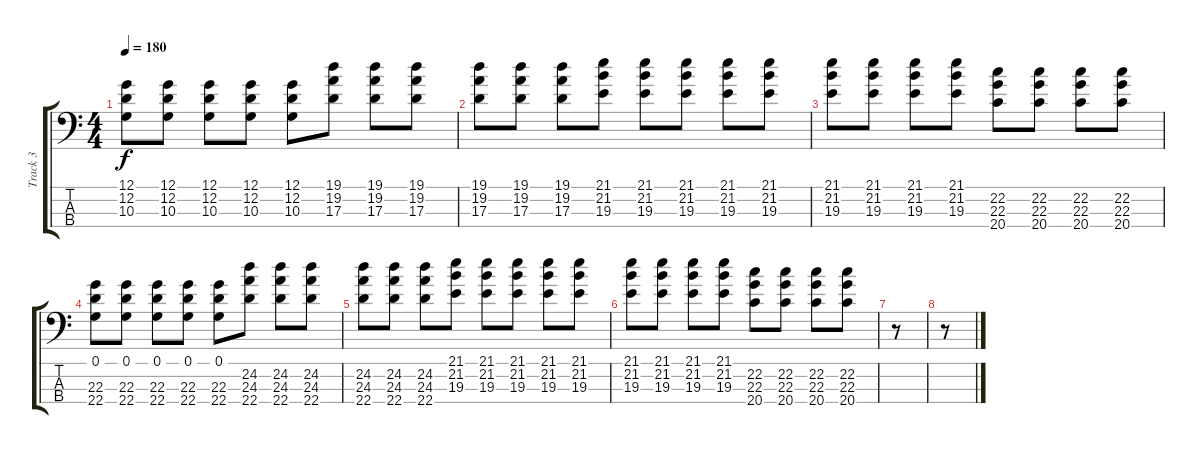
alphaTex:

\track ("Track 3" "Track 3") {instrument fretlessbass}
\staff {score tabs}
\tuning (G2 D2 A1 E1) {hide}
\ts (4 4)
\tempo 180
\clef f4
\ks c
(12.1 12.2 10.3).8{dy f} (12.1 12.2 10.3).8 (12.1 12.2 10.3).8 (12.1 12.2 10.3).8 (12.1 12.2 10.3).8 (19.1 19.2 17.3).8 (19.1 19.2 17.3).8 (19.1 19.2 17.3).8 |
(19.1 19.2 17.3).8 (19.1 19.2 17.3).8 (19.1 19.2 17.3).8 (21.1 21.2 19.3).8 (21.1 21.2 19.3).8 (21.1 21.2 19.3).8 (21.1 21.2 19.3).8 (21.1 21.2 19.3).8 |
(21.1 21.2 19.3).8 (21.1 21.2 19.3).8 (21.1 21.2 19.3).8 (21.1 21.2 19.3).8 (22.2 22.3 20.4).8 (22.2 22.3 20.4).8 (22.2 22.3 20.4).8 (22.2 22.3 20.4).8 |
(0.1 22.3 22.4).8 (0.1 22.3 22.4).8 (0.1 22.3 22.4).8 (0.1 22.3 22.4).8 (0.1 22.3 22.4).8 (24.2 24.3 22.4).8 (24.2 24.3 22.4).8 (24.2 24.3 22.4).8 |
(24.2 24.3 22.4).8 (24.2 24.3 22.4).8 (24.2 24.3 22.4).8 (21.1 21.2 19.3).8 (21.1 21.2 19.3).8 (21.1 21.2 19.3).8 (21.1 21.2 19.3).8 (21.1 21.2 19.3).8 |
(21.1 21.2 19.3).8 (21.1 21.2 19.3).8 (21.1 21.2 19.3).8 (21.1 21.2 19.3).8 (22.2 22.3 20.4).8 (22.2 22.3 20.4).8 (22.2 22.3 20.4).8 (22.2 22.3 20.4).8 |
r.8 |
r.8
